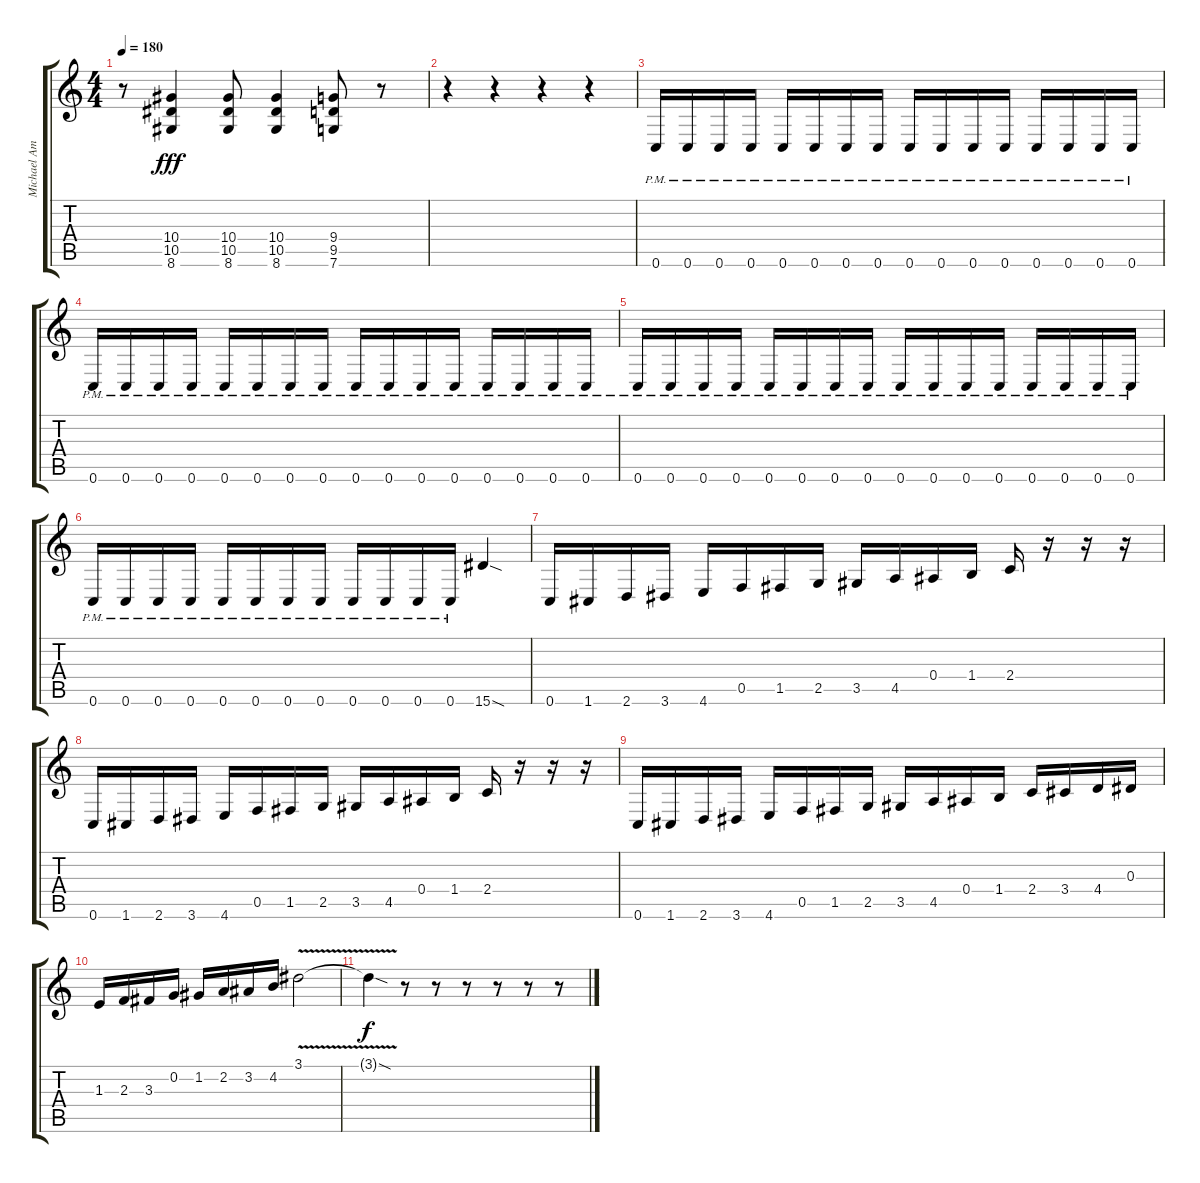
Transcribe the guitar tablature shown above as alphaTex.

\track ("Michael Amott" "Michael Am") {instrument overdrivenguitar}
\staff {score tabs}
\tuning (C4 G3 Eb3 Bb2 F2 C2) {hide}
\ts (4 4)
\tempo 180
\clef g2
\ks c
r.8{dy fff} (10.4 10.5 8.6).4 (10.4 10.5 8.6).8 (10.4 10.5 8.6).4 (9.4 9.5 7.6).8 r.8 |
r.4 r.4 r.4 r.4 |
0.6{pm}.16 0.6{pm}.16 0.6{pm}.16 0.6{pm}.16 0.6{pm}.16 0.6{pm}.16 0.6{pm}.16 0.6{pm}.16 0.6{pm}.16 0.6{pm}.16 0.6{pm}.16 0.6{pm}.16 0.6{pm}.16 0.6{pm}.16 0.6{pm}.16 0.6{pm}.16 |
0.6{pm}.16 0.6{pm}.16 0.6{pm}.16 0.6{pm}.16 0.6{pm}.16 0.6{pm}.16 0.6{pm}.16 0.6{pm}.16 0.6{pm}.16 0.6{pm}.16 0.6{pm}.16 0.6{pm}.16 0.6{pm}.16 0.6{pm}.16 0.6{pm}.16 0.6{pm}.16 |
0.6{pm}.16 0.6{pm}.16 0.6{pm}.16 0.6{pm}.16 0.6{pm}.16 0.6{pm}.16 0.6{pm}.16 0.6{pm}.16 0.6{pm}.16 0.6{pm}.16 0.6{pm}.16 0.6{pm}.16 0.6{pm}.16 0.6{pm}.16 0.6{pm}.16 0.6{pm}.16 |
0.6{pm}.16 0.6{pm}.16 0.6{pm}.16 0.6{pm}.16 0.6{pm}.16 0.6{pm}.16 0.6{pm}.16 0.6{pm}.16 0.6{pm}.16 0.6{pm}.16 0.6{pm}.16 0.6{pm}.16 15.6{sod}.4 |
0.6.16 1.6.16 2.6.16 3.6.16 4.6.16 0.5.16 1.5.16 2.5.16 3.5.16 4.5.16 0.4.16 1.4.16 2.4.16 r.16 r.16 r.16 |
0.6.16 1.6.16 2.6.16 3.6.16 4.6.16 0.5.16 1.5.16 2.5.16 3.5.16 4.5.16 0.4.16 1.4.16 2.4.16 r.16 r.16 r.16 |
0.6.16 1.6.16 2.6.16 3.6.16 4.6.16 0.5.16 1.5.16 2.5.16 3.5.16 4.5.16 0.4.16 1.4.16 2.4.16 3.4.16 4.4.16 0.3.16 |
1.3.16 2.3.16 3.3.16 0.2.16 1.2.16 2.2.16 3.2.16 4.2.16 3.1{v}.2 |
3.1{sod t}.4{dy f} r.8 r.8 r.8 r.8 r.8 r.8
